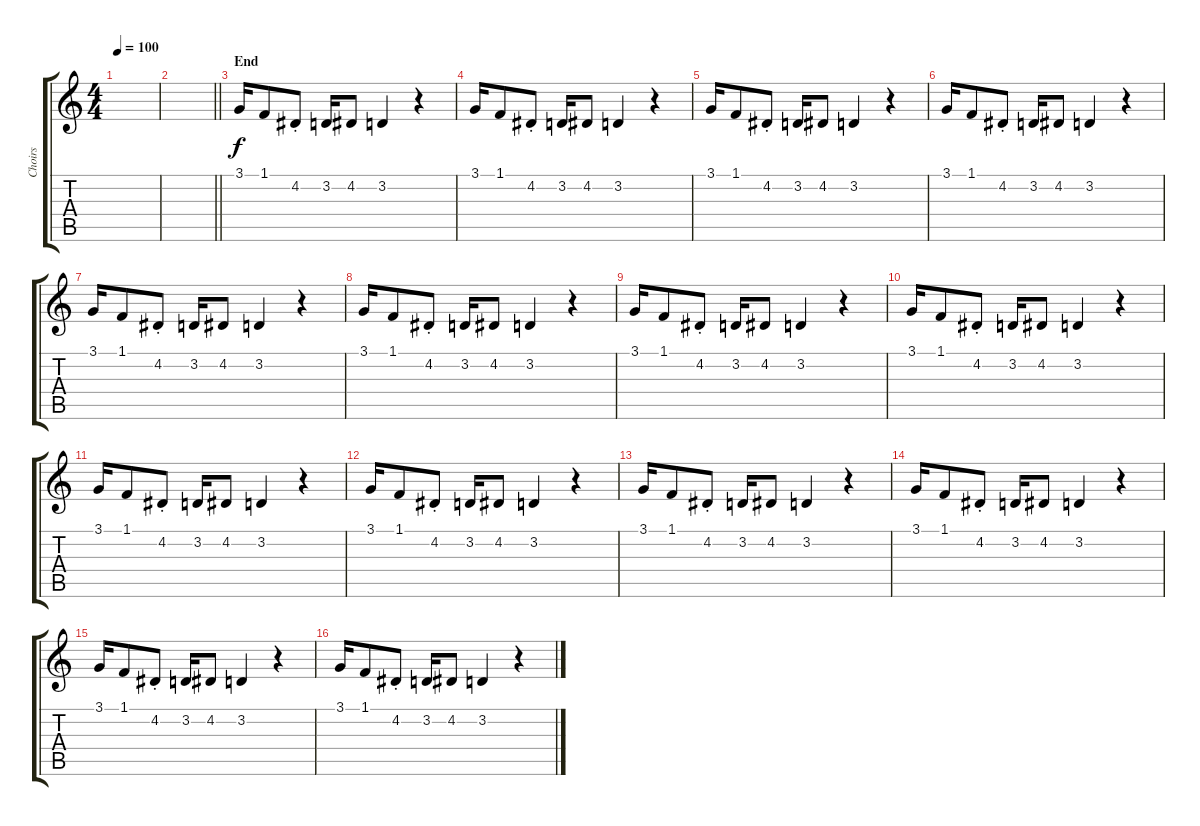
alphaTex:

\track ("Choirs" "Choirs") {instrument tenorsax}
\staff {score tabs}
\tuning (E4 B3 G3 D3 A2 E2) {hide}
\ts (4 4)
\tempo 100
\clef g2
\ks c
|
\barLineRight lightlight
|
\section ("" "End")
3.1.16{volume 12 instrument synthbrass1} 1.1.8 4.2{st}.8 3.2.16 4.2.8 3.2.4 r.4 |
3.1.16 1.1.8 4.2{st}.8 3.2.16 4.2.8 3.2.4 r.4 |
3.1.16 1.1.8 4.2{st}.8 3.2.16 4.2.8 3.2.4 r.4 |
3.1.16 1.1.8 4.2{st}.8 3.2.16 4.2.8 3.2.4 r.4 |
3.1.16 1.1.8 4.2{st}.8 3.2.16 4.2.8 3.2.4 r.4 |
3.1.16 1.1.8 4.2{st}.8 3.2.16 4.2.8 3.2.4 r.4 |
3.1.16 1.1.8 4.2{st}.8 3.2.16 4.2.8 3.2.4 r.4 |
3.1.16 1.1.8 4.2{st}.8 3.2.16 4.2.8 3.2.4 r.4 |
3.1.16 1.1.8 4.2{st}.8 3.2.16 4.2.8 3.2.4 r.4 |
3.1.16 1.1.8 4.2{st}.8 3.2.16 4.2.8 3.2.4 r.4 |
3.1.16 1.1.8 4.2{st}.8 3.2.16 4.2.8 3.2.4 r.4 |
3.1.16 1.1.8 4.2{st}.8 3.2.16 4.2.8 3.2.4 r.4 |
3.1.16 1.1.8 4.2{st}.8 3.2.16 4.2.8 3.2.4 r.4 |
3.1.16 1.1.8 4.2{st}.8 3.2.16 4.2.8 3.2.4 r.4
